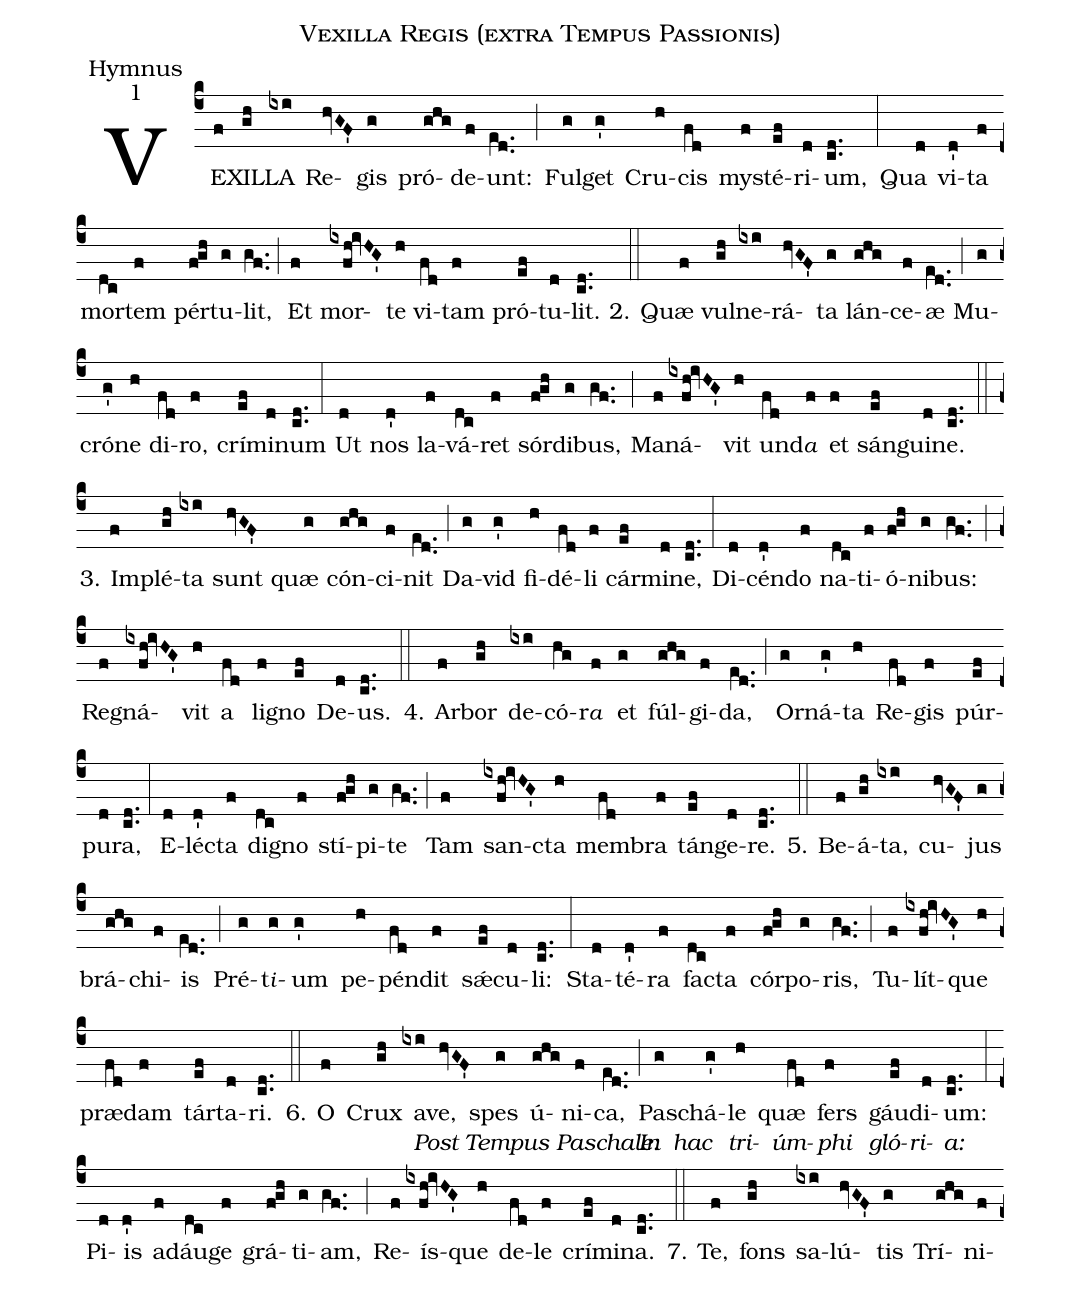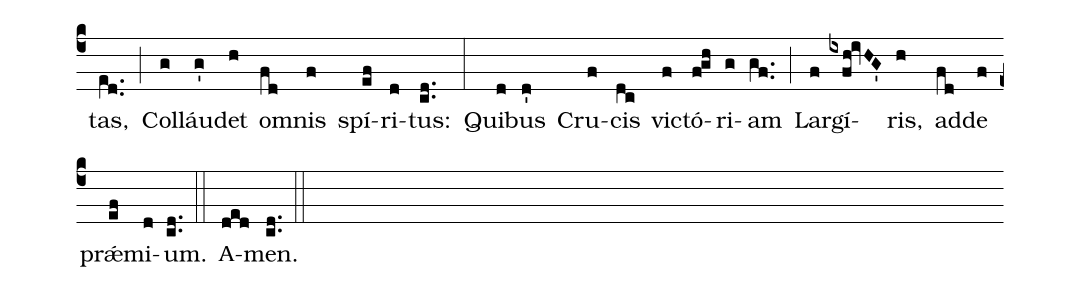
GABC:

name:Vexilla Regis (extra Tempus Passionis);
office-part:Hymnus;
mode:1;
%%
(c4) VE(f)XIL(gh)LA(ixi) Re(hvGF')gis(g) pró(ghg)de(f)unt:(e[ll:1]d..) (;) Ful(g)get(g') Cru(h)cis(fd) my(f)sté(ef)ri(d)um,(cd..) (:) Qua(d) vi(d')ta(f) mor(dc)tem(f) pér(fgh)tu(g)lit,(gf..) (;) Et(f) mor(ixfh!ivHG')te(h) vi(fd)tam(f) pró(ef)tu(d)lit.(cd..) (::)
2. Quæ(f) vul(gh)ne(ixi)rá(hvGF')ta(g) lán(ghg)ce(f)æ(e[ll:1]d..) (;) Mu(g)cró(g')ne(h) di(fd)ro,(f) crí(ef)mi(d)num(cd..) (:) Ut(d) nos(d') la(f)vá(dc)ret(f) sór(fgh)di(g)bus,(gf..) (;) Ma(f)ná(ixfh!ivHG')vit(h) un(fd)d{<e>a</e>}(f) et(f) sán(ef)gui(d)ne.(cd..) (::)
3. Im(f)plé(gh)ta(ixi) sunt(hvGF') quæ(g) cón(ghg)ci(f)nit(e[ll:1]d..) (;) Da(g)vid(g') fi(h)dé(fd)li(f) cár(ef)mi(d)ne,(cd..) (:) Di(d)cén(d')do(f) na(dc)ti(f)ó(fgh)ni(g)bus:(gf..) (;) Re(f)gná(ixfh!ivHG')vit(h) a(fd) li(f)gno(ef) De(d)us.(cd..) (::)
4. Ar(f)bor(gh) de(ixi)có(hg)r{<e>a</e>}(f) et(g) fúl(ghg)gi(f)da,(e[ll:1]d..) (;) Or(g)ná(g')ta(h) Re(fd)gis(f) púr(ef)pu(d)ra,(cd..) (:) E(d)lé(d')cta(f) di(dc)gno(f) stí(fgh)pi(g)te(gf..) (;) Tam(f) san(ixfh!ivHG')cta(h) mem(fd)bra(f) tán(ef)ge(d)re.(cd..) (::)
5. Be(f)á(gh)ta,(ixi) cu(hvGF')jus(g) brá(ghg)chi(f)is(e[ll:1]d..) (;) Pré(g)t{<e>i</e>}(g)um(g') pe(h)pén(fd)dit(f) sǽ(ef)cu(d)li:(cd..) (:) Sta(d)té(d')ra(f) fa(dc)cta(f) cór(fgh)po(g)ris,(gf..) (;) Tu(f)lít(ixfh!ivHG')que(h) præ(fd)dam(f) tár(ef)ta(d)ri.(cd..) (::)
6. O(f) Crux(gh) a[<v>\textit{Post Tempus Paschale:}</v>](ixi)ve,(hvGF') spes(g) ú(ghg)ni(f)ca,(e[ll:1]d..) (;) Pa[In~](g)schá[~hac](g')le[tri-](h) quæ[~ úm-](fd) fers[phi ](f) gáu[gló-](ef)di[ri-](d)um:[a:](cd..) (:) Pi(d)is(d') a(f)dáu(dc)ge(f) grá(fgh)ti(g)am,(gf..) (;) Re(f)ís(ixfh!ivHG')que(h) de(fd)le(f) crí(ef)mi(d)na.(cd..) (::)
7. Te,(f) fons(gh) sa(ixi)lú(hvGF')tis(g) Trí(ghg)ni(f)tas,(e[ll:1]d..) (;) Col(g)láu(g')det(h) o(fd)mnis(f) spí(ef)ri(d)tus:(cd..) (:) Qui(d)bus(d') Cru(f)cis(dc) vi(f)ctó(fgh)ri(g)am(gf..) (;) Lar(f)gí(ixfh!ivHG')ris,(h) ad(fd)de(f) prǽ(ef)mi(d)um.(cd..) (::)
A(ded)men.(cd..) (::)
